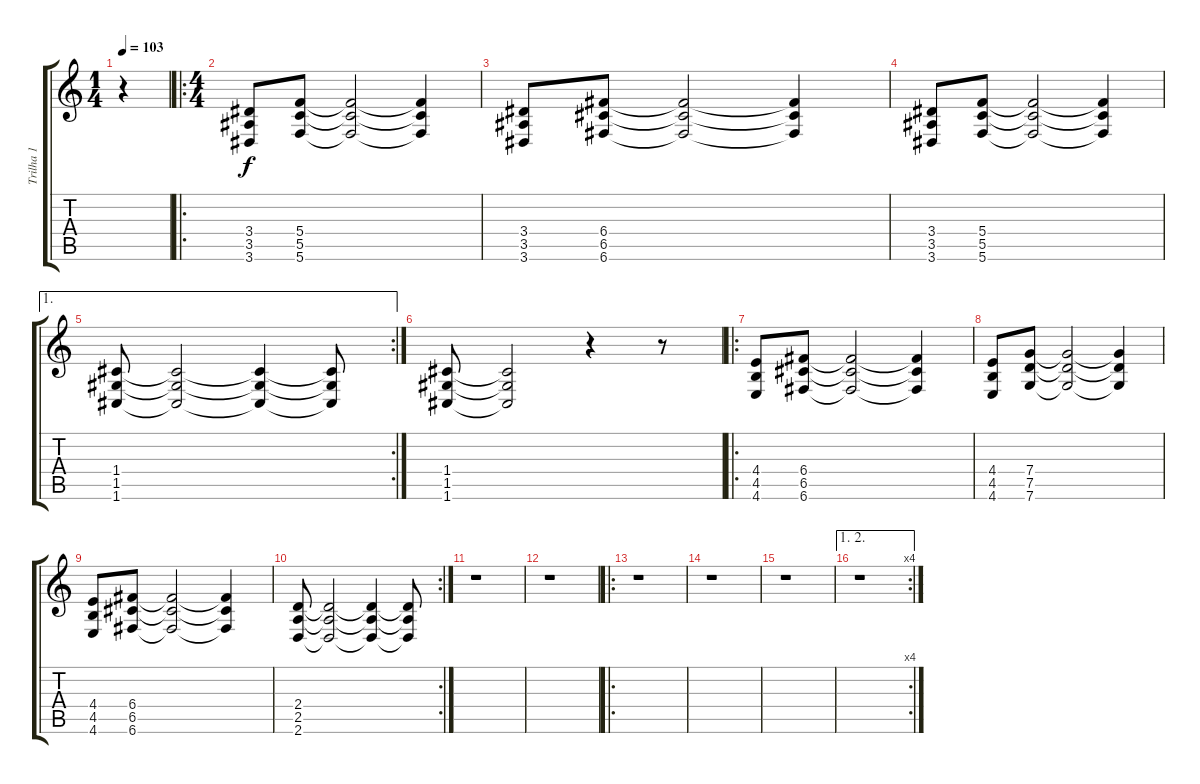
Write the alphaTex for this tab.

\track ("Trilha 1" "Trilha 1") {instrument overdrivenguitar}
\staff {score tabs}
\tuning (D4 A3 F3 C3 G2 C2) {hide}
\ts (1 4)
\tempo 103
\clef g2
\ks c
r.4{dy f instrument overdrivenguitar} |
\ro
\ts (4 4)
(3.4 3.5 3.6).8 (5.4 5.5 5.6).8 (5.4{t} 5.5{t} 5.6{t}).2 (5.4{t} 5.5{t} 5.6{t}).4 |
(3.4 3.5 3.6).8 (6.4 6.5 6.6).8 (6.4{t} 6.5{t} 6.6{t}).2 (6.4{t} 6.5{t} 6.6{t}).4 |
(3.4 3.5 3.6).8 (5.4 5.5 5.6).8 (5.4{t} 5.5{t} 5.6{t}).2 (5.4{t} 5.5{t} 5.6{t}).4 |
\ae 1
\rc 2
(1.4 1.5 1.6).8 (1.4{t} 1.5{t} 1.6{t}).2 (1.4{t} 1.5{t} 1.6{t}).4 (1.4{t} 1.5{t} 1.6{t}).8 |
(1.4 1.5 1.6).8 (1.4{t} 1.5{t} 1.6{t}).2 r.4 r.8 |
\ro
(4.4 4.5 4.6).8 (6.4 6.5 6.6).8 (6.4{t} 6.5{t} 6.6{t}).2 (6.4{t} 6.5{t} 6.6{t}).4 |
(4.4 4.5 4.6).8 (7.4 7.5 7.6).8 (7.4{t} 7.5{t} 7.6{t}).2 (7.4{t} 7.5{t} 7.6{t}).4 |
(4.4 4.5 4.6).8 (6.4 6.5 6.6).8 (6.4{t} 6.5{t} 6.6{t}).2 (6.4{t} 6.5{t} 6.6{t}).4 |
\rc 2
(2.4 2.5 2.6).8 (2.4{t} 2.5{t} 2.6{t}).2 (2.4{t} 2.5{t} 2.6{t}).4 (2.4{t} 2.5{t} 2.6{t}).8 |
r.1 |
r.1 |
\ro
r.1 |
r.1 |
r.1 |
\ae (1 2)
\rc 4
r.1
